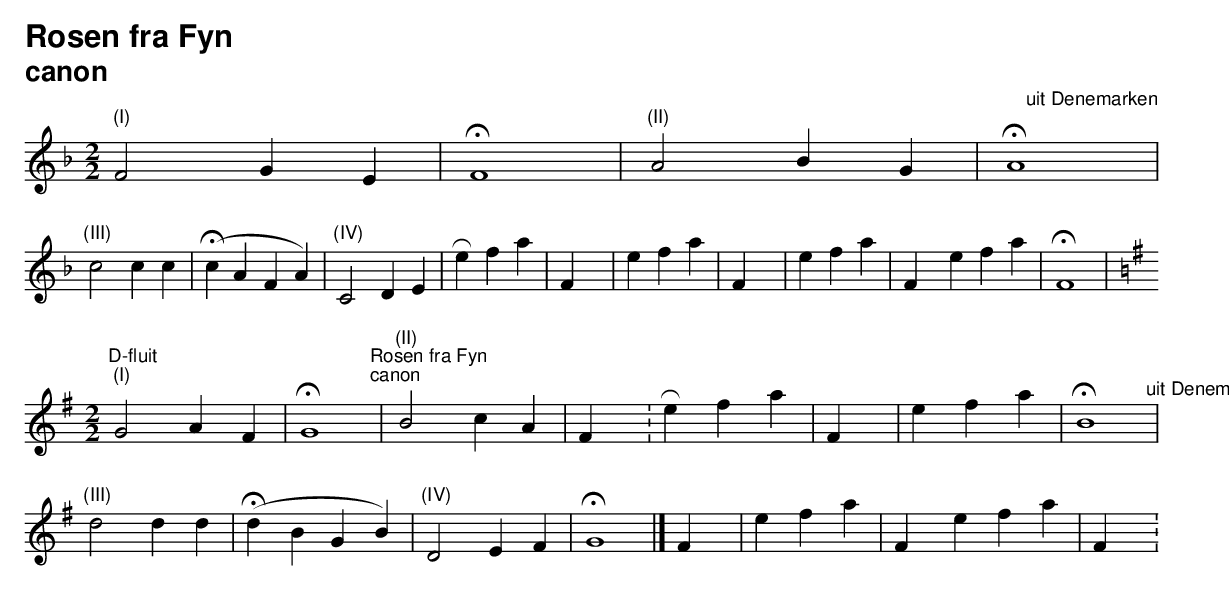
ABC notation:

X:1
T:Rosen fra Fyn
T:canon
C:uit Denemarken
L:1/4
M:2/2
K:F
"(I)"F2 G E | !fermata!F4 | "(II)"A2 B G | !fermata!A4 |$ "(III)"c2 c c | (!fermata!c A F A) | "(IV)"C2 D E |
w:
Ro- sen fra|Fyn,|ro- sen fra|
Fyn,|ro- sen fra|Fyn, _ _ _|ros- en fra|
!fermata!F4 |$[K:G][M:2/2]"^D-fluit" "(I)"G2 A F | !fermata!G4"^Rosen fra Fyn""^canon" | "(II)"B2 c A |
w:
Fyn.|Ro- sen fra|Fyn,|ro- sen fra|
!fermata!B4"^uit Denemarken" |$ "(III)"d2 d d | (!fermata!d B G B) | "(IV)"D2 E F | !fermata!G4 |]
w:
Fyn,|ro- sen fra|Fyn, _ _ _|ros- en fra|
Fyn.|
